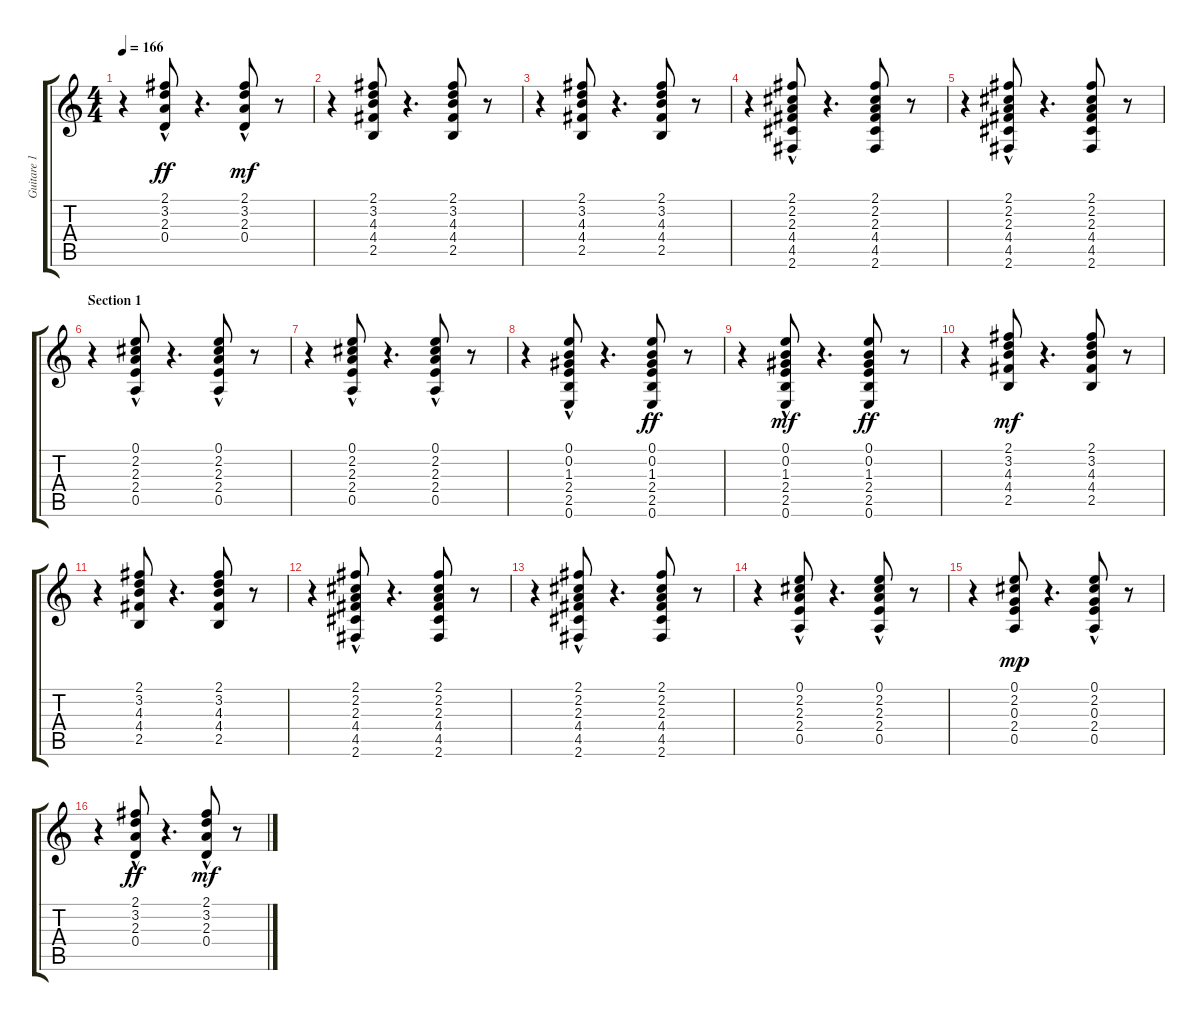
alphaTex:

\track ("Guitare 1" "Guitare 1") {instrument acousticguitarsteel}
\staff {score tabs}
\tuning (E4 B3 G3 D3 A2 E2) {hide}
\ts (4 4)
\tempo 166
\clef g2
\ks c
r.4{dy mf} (2.1 3.2 2.3{hac} 0.4).8{dy ff} r.4{d} (2.1 3.2 2.3{hac} 0.4).8{dy mf} r.8 |
r.4 (2.1 3.2 4.3 4.4 2.5).8 r.4{d} (2.1 3.2 4.3 4.4 2.5).8 r.8 |
r.4 (2.1 3.2 4.3 4.4 2.5).8 r.4{d} (2.1 3.2 4.3 4.4 2.5).8 r.8 |
r.4 (2.1{hac} 2.2{hac} 2.3 4.4 4.5 2.6).8 r.4{d} (2.1 2.2 2.3 4.4 4.5 2.6).8 r.8 |
r.4 (2.1{hac} 2.2{hac} 2.3 4.4 4.5 2.6).8 r.4{d} (2.1 2.2 2.3 4.4 4.5 2.6).8 r.8 |
\section ("" "Section 1")
r.4 (0.1{hac} 2.2 2.3 2.4 0.5).8 r.4{d} (0.1{hac} 2.2 2.3{hac} 2.4 0.5).8 r.8 |
r.4 (0.1{hac} 2.2 2.3 2.4 0.5).8 r.4{d} (0.1{hac} 2.2 2.3{hac} 2.4 0.5).8 r.8 |
r.4 (0.1{hac} 0.2 1.3 2.4 2.5 0.6).8 r.4{d} (0.1 0.2 1.3 2.4 2.5 0.6).8{dy ff} r.8 |
r.4 (0.1{hac} 0.2 1.3 2.4 2.5 0.6).8{dy mf} r.4{d} (0.1 0.2 1.3 2.4 2.5 0.6).8{dy ff} r.8 |
r.4 (2.1 3.2 4.3 4.4 2.5).8{dy mf} r.4{d} (2.1 3.2 4.3 4.4 2.5).8 r.8 |
r.4 (2.1 3.2 4.3 4.4 2.5).8 r.4{d} (2.1 3.2 4.3 4.4 2.5).8 r.8 |
r.4 (2.1{hac} 2.2{hac} 2.3 4.4 4.5 2.6).8 r.4{d} (2.1 2.2 2.3 4.4 4.5 2.6).8 r.8 |
r.4 (2.1{hac} 2.2{hac} 2.3 4.4 4.5 2.6).8 r.4{d} (2.1 2.2 2.3 4.4 4.5 2.6).8 r.8 |
r.4 (0.1{hac} 2.2 2.3 2.4 0.5).8 r.4{d} (0.1{hac} 2.2 2.3{hac} 2.4 0.5).8 r.8 |
r.4 (0.1 2.2 0.3 2.4 0.5).8{dy mp} r.4{d} (0.1{hac} 2.2{hac} 0.3 2.4 0.5).8 r.8 |
r.4 (2.1 3.2 2.3{hac} 0.4).8{dy ff} r.4{d} (2.1 3.2 2.3{hac} 0.4).8{dy mf} r.8
